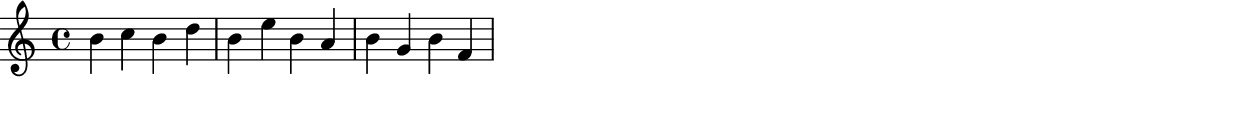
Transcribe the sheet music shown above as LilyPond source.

%% Generated by lilypond-book.py
%% Options: [exampleindent=10.16\mm,indent=0\mm,line-width=160\mm,quote]
\include "lilypond-book-preamble.ly"


% ****************************************************************
% Start cut-&-pastable-section
% ****************************************************************



\paper {
  indent = 0\mm
  line-width = 160\mm
  % offset the left padding, also add 1mm as lilypond creates cropped
  % images with a little space on the right
  line-width = #(- line-width (* mm  3.000000) (* mm 1))
  line-width = 160\mm - 2.0 * 10.16\mm
  % offset the left padding, also add 1mm as lilypond creates cropped
  % images with a little space on the right
  line-width = #(- line-width (* mm  3.000000) (* mm 1))
}

\layout {
  
}





% ****************************************************************
% ly snippet:
% ****************************************************************
\sourcefileline 297
\relative {
  b' c  % c は b よりも 1 譜表スペース上なので、c は b の上になります
  b d  % d は 2 つ上または 5 つ下なので、d は上になります
  b e  % e は 3 つ上または 4 つ下なので、e は上になります
  b a  % a は 6 つ上または 1 つ下なので、a は下になります
  b g  % g は 5 つ上または 2 つ下なので、g は下になります
  b f  % f は 4 つ上または 3 つ下なので、f は下になります
}



% ****************************************************************
% end ly snippet
% ****************************************************************
